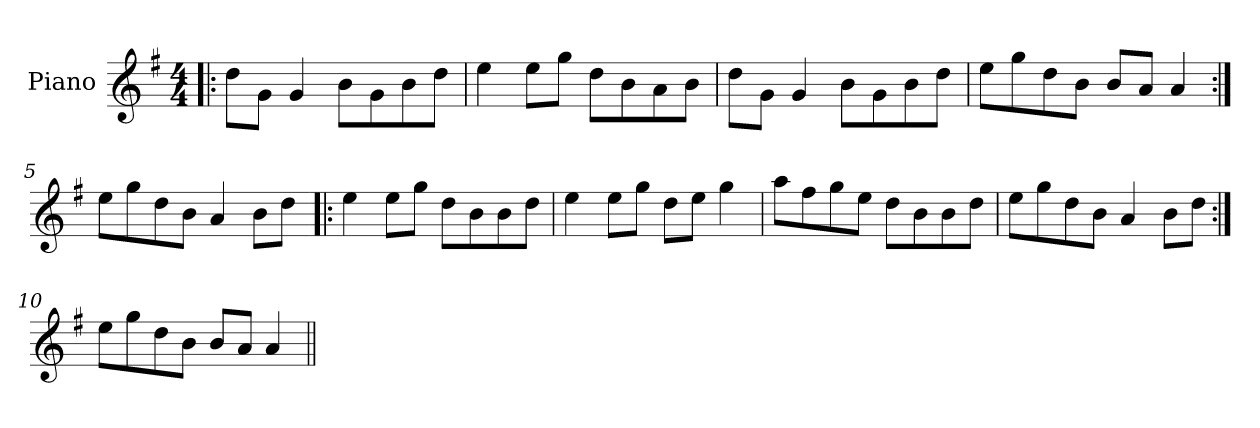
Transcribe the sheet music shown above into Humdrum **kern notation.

**kern
*part1
*staff1
*I"Piano
*I'Pno
*clefG2
*k[f#]
*G:
*M4/4
=1!|:
8dd\L
8g\J
4g/
8b\L
8g\
8b\
8dd\J
=2
4ee\
8ee\L
8gg\J
8dd\L
8b\
8a\
8b\J
=3
8dd\L
8g\J
4g/
8b\L
8g\
8b\
8dd\J
=4
8ee\L
8gg\
8dd\
8b\J
8b/L
8a/J
4a/
=5:|!
8ee\L
8gg\
8dd\
8b\J
4a/
8b\L
8dd\J
=6!|:
4ee\
8ee\L
8gg\J
8dd\L
8b\
8b\
8dd\J
=7
4ee\
8ee\L
8gg\J
8dd\L
8ee\J
4gg\
=8
8aa\L
8ff#\
8gg\
8ee\J
8dd\L
8b\
8b\
8dd\J
=9
8ee\L
8gg\
8dd\
8b\J
4a/
8b\L
8dd\J
=10:|!
8ee\L
8gg\
8dd\
8b\J
8b/L
8a/J
4a/
=||
*-
